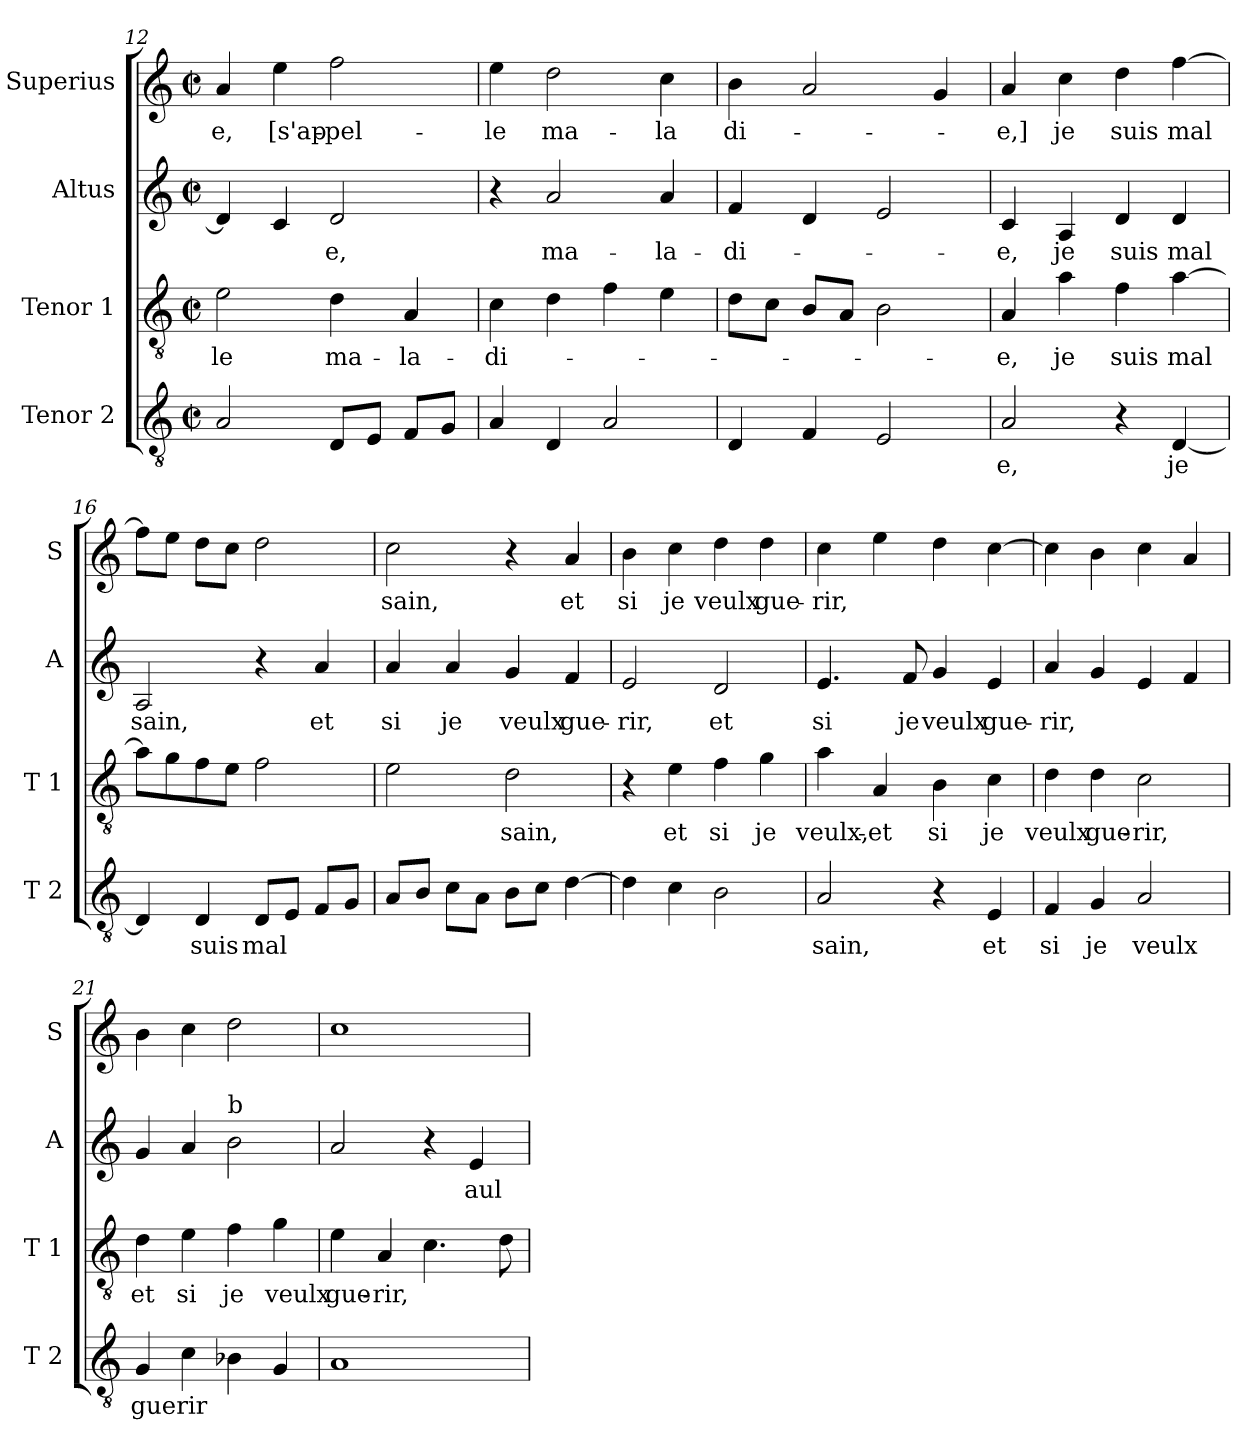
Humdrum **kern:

**kern	**text	**kern	**text	**kern	**text	**kern	**text
*part4	*part4	*part3	*part3	*part2	*part2	*part1	*part1
*staff4	*staff4	*staff3	*staff3	*staff2	*staff2	*staff1	*staff1
*I"Tenor 2	*	*I"Tenor 1	*	*I"Altus	*	*I"Superius	*
*I'T 2	*	*I'T 1	*	*I'A	*	*I'S	*
!!LO:LB:g=z
*clefGv2	*	*clefGv2	*	*clefG2	*	*clefG2	*
*k[]	*	*k[]	*	*k[]	*	*k[]	*
*C:	*	*C:	*	*C:	*	*C:	*
*M2/2	*	*M2/2	*	*M2/2	*	*M2/2	*
*met(c|)	*	*met(c|)	*	*met(c|)	*	*met(c|)	*
=12	=12	=12	=12	=12	=12	=12	=12
2A/	.	2e\	-le	4d/]	.	4a/	-e,
.	.	.	.	4c/	.	4ee\	[s'ap-
8D/L	.	4d\	ma-	2d/	-e,	2ff\	-pel-
8E/J	.	.	.	.	.	.	.
8F/L	.	4A/	-la-	.	.	.	.
8G/J	.	.	.	.	.	.	.
=13	=13	=13	=13	=13	=13	=13	=13
4A/	.	4c\	-di-	4r	.	4ee\	-le
4D/	.	4d\	.	2a/	ma-	2dd\	ma-
2A/	.	4f\	.	.	.	.	.
.	.	4e\	.	4a/	-la-	4cc\	-la
=14	=14	=14	=14	=14	=14	=14	=14
4D/	.	8d\L	.	4f/	-di-	4b\	di-
.	.	8c\J	.	.	.	.	.
4F/	.	8B/L	.	4d/	.	2a/	.
.	.	8A/J	.	.	.	.	.
2E/	.	2B\	.	2e/	.	.	.
.	.	.	.	.	.	4g/	.
=15	=15	=15	=15	=15	=15	=15	=15
2A/	-e,	4A/	-e,	4c/	-e,	4a/	-e,]
.	.	4a\	je	4A/	je	4cc\	je
4r	.	4f\	suis	4d/	suis	4dd\	suis
[4D/	je	[4a\	mal	4d/	mal	[4ff\	mal
=16	=16	=16	=16	=16	=16	=16	=16
4D/]	.	8a\L]	.	2A/	sain,	8ff\L]	.
.	.	8g\	.	.	.	8ee\J	.
4D/	suis	8f\	.	.	.	8dd\L	.
.	.	8e\J	.	.	.	8cc\J	.
8D/L	mal	2f\	.	4r	.	2dd\	.
8E/J	.	.	.	.	.	.	.
8F/L	.	.	.	4a/	et	.	.
8G/J	.	.	.	.	.	.	.
=17	=17	=17	=17	=17	=17	=17	=17
8A/L	.	2e\	.	4a/	si	2cc\	sain,
8B/J	.	.	.	.	.	.	.
8c\L	.	.	.	4a/	je	.	.
8A\J	.	.	.	.	.	.	.
8B\L	.	2d\	sain,	4g/	veulx	4r	.
8c\J	.	.	.	.	.	.	.
[4d\	.	.	.	4f/	gue-	4a/	et
!!LO:PB:g=z
=18	=18	=18	=18	=18	=18	=18	=18
4d\]	.	4r	.	2e/	-rir,	4b\	si
4c\	.	4e\	et	.	.	4cc\	je
2B\	.	4f\	si	2d/	et	4dd\	veulx
.	.	4g\	je	.	.	4dd\	gue-
=19	=19	=19	=19	=19	=19	=19	=19
2A/	sain,	4a\	veulx,-	4.e/	si	4cc\	-rir,
.	.	4A/	-et	.	.	4ee\	.
.	.	.	.	8f/	je	.	.
4r	.	4B\	si	4g/	veulx	4dd\	.
4E/	et	4c\	je	4e/	gue-	[4cc\	.
=20	=20	=20	=20	=20	=20	=20	=20
4F/	si	4d\	veulx	4a/	-rir,	4cc\]	.
4G/	je	4d\	gue-	4g/	.	4b\	.
2A/	veulx	2c\	-rir,	4e/	.	4cc\	.
.	.	.	.	4f/	.	4a/	.
=21	=21	=21	=21	=21	=21	=21	=21
4G/	gue	4d\	et	4g/	.	4b\	.
4c\	rir	4e\	si	4a/	.	4cc\	.
!	!	!	!	!LO:TX:a:t=b	!	!	!
4B-X\	.	4f\	je	2b\	.	2dd\	.
4G/	.	4g\	veulx	.	.	.	.
=22	=22	=22	=22	=22	=22	=22	=22
1A	.	4e\	gue-	2a/	.	1cc	.
.	.	4A/	-rir,	.	.	.	.
.	.	4.c\	.	4r	.	.	.
.	.	.	.	4e/	aul-	.	.
.	.	8d\	.	.	.	.	.
=	=	=	=	=	=	=	=
*-	*-	*-	*-	*-	*-	*-	*-
